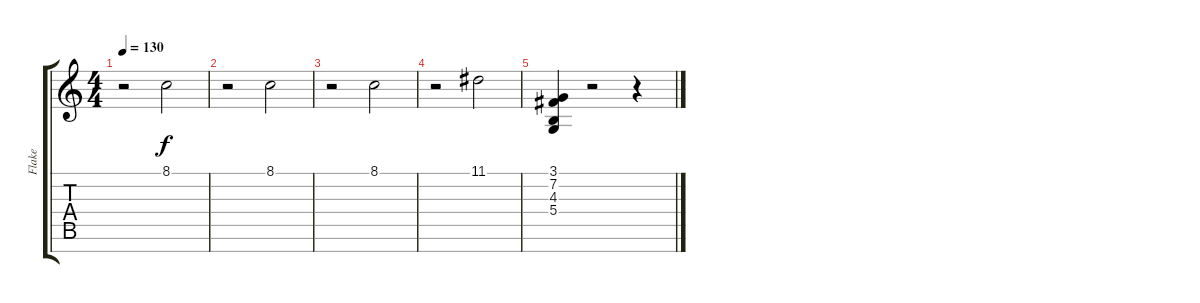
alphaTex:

\track ("Flake" "Flake") {instrument flute}
\staff {score tabs}
\tuning (E4 B3 G3 D3 A2 E2 B1) {hide}
\ts (4 4)
\tempo 130
\clef g2
\ks c
r.2{dy f} 8.1.2 |
r.2 8.1.2 |
r.2 8.1.2 |
r.2 11.1.2 |
(3.1 7.2 4.3 5.4).4 r.2 r.4
